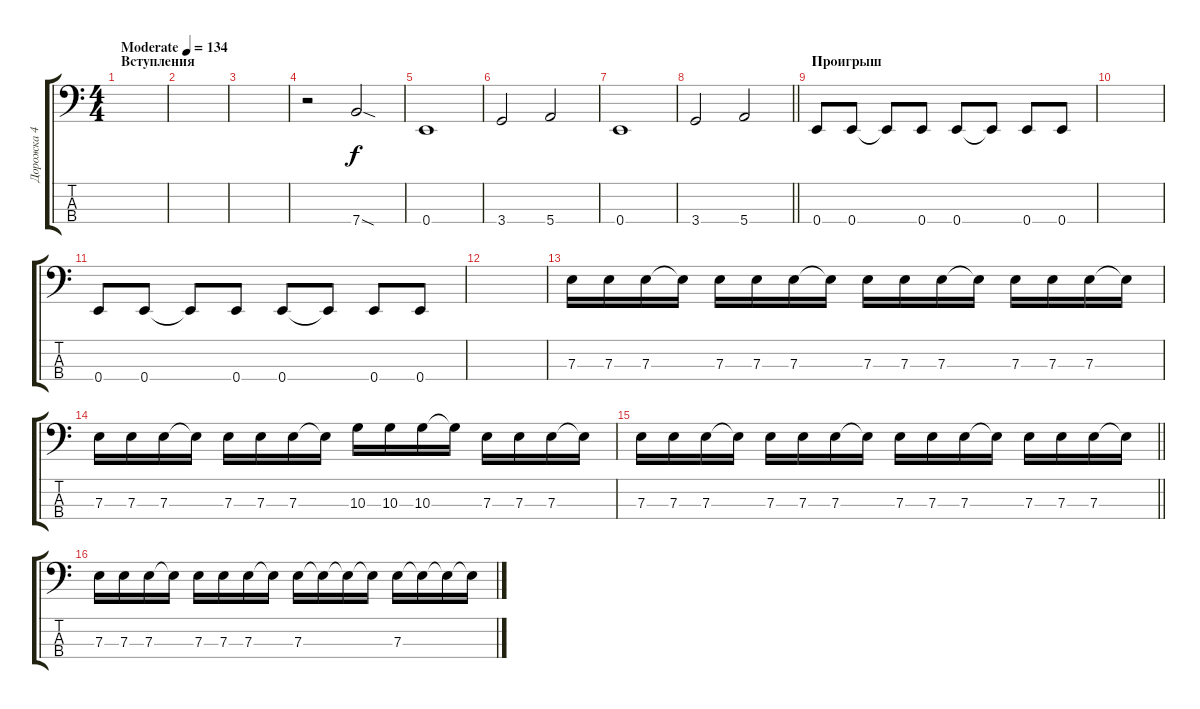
\track ("Дорожка 4" "Дорожка 4") {instrument electricbassfinger}
\staff {score tabs}
\tuning (G2 D2 A1 E1) {hide}
\ts (4 4)
\section ("" "Вступления")
\tempo (134 "Moderate")
\clef f4
\ks c
|
|
|
r.2 7.4{sod}.2 |
0.4.1 |
3.4.2 5.4.2 |
0.4.1 |
\barLineRight lightlight
3.4.2 5.4.2 |
\section ("" "Проигрыш")
0.4.8 0.4.8 0.4{t}.8 0.4.8 0.4.8 0.4{t}.8 0.4.8 0.4.8 |
|
0.4.8 0.4.8 0.4{t}.8 0.4.8 0.4.8 0.4{t}.8 0.4.8 0.4.8 |
|
7.3.16 7.3.16 7.3.16 7.3{t}.16 7.3.16 7.3.16 7.3.16 7.3{t}.16 7.3.16 7.3.16 7.3.16 7.3{t}.16 7.3.16 7.3.16 7.3.16 7.3{t}.16 |
7.3.16 7.3.16 7.3.16 7.3{t}.16 7.3.16 7.3.16 7.3.16 7.3{t}.16 10.3.16 10.3.16 10.3.16 10.3{t}.16 7.3.16 7.3.16 7.3.16 7.3{t}.16 |
\barLineRight lightlight
7.3.16 7.3.16 7.3.16 7.3{t}.16 7.3.16 7.3.16 7.3.16 7.3{t}.16 7.3.16 7.3.16 7.3.16 7.3{t}.16 7.3.16 7.3.16 7.3.16 7.3{t}.16 |
7.3.16 7.3.16 7.3.16 7.3{t}.16 7.3.16 7.3.16 7.3.16 7.3{t}.16 7.3.16 7.3{t}.16 7.3{t}.16 7.3{t}.16 7.3.16 7.3{t}.16 7.3{t}.16 7.3{t}.16
